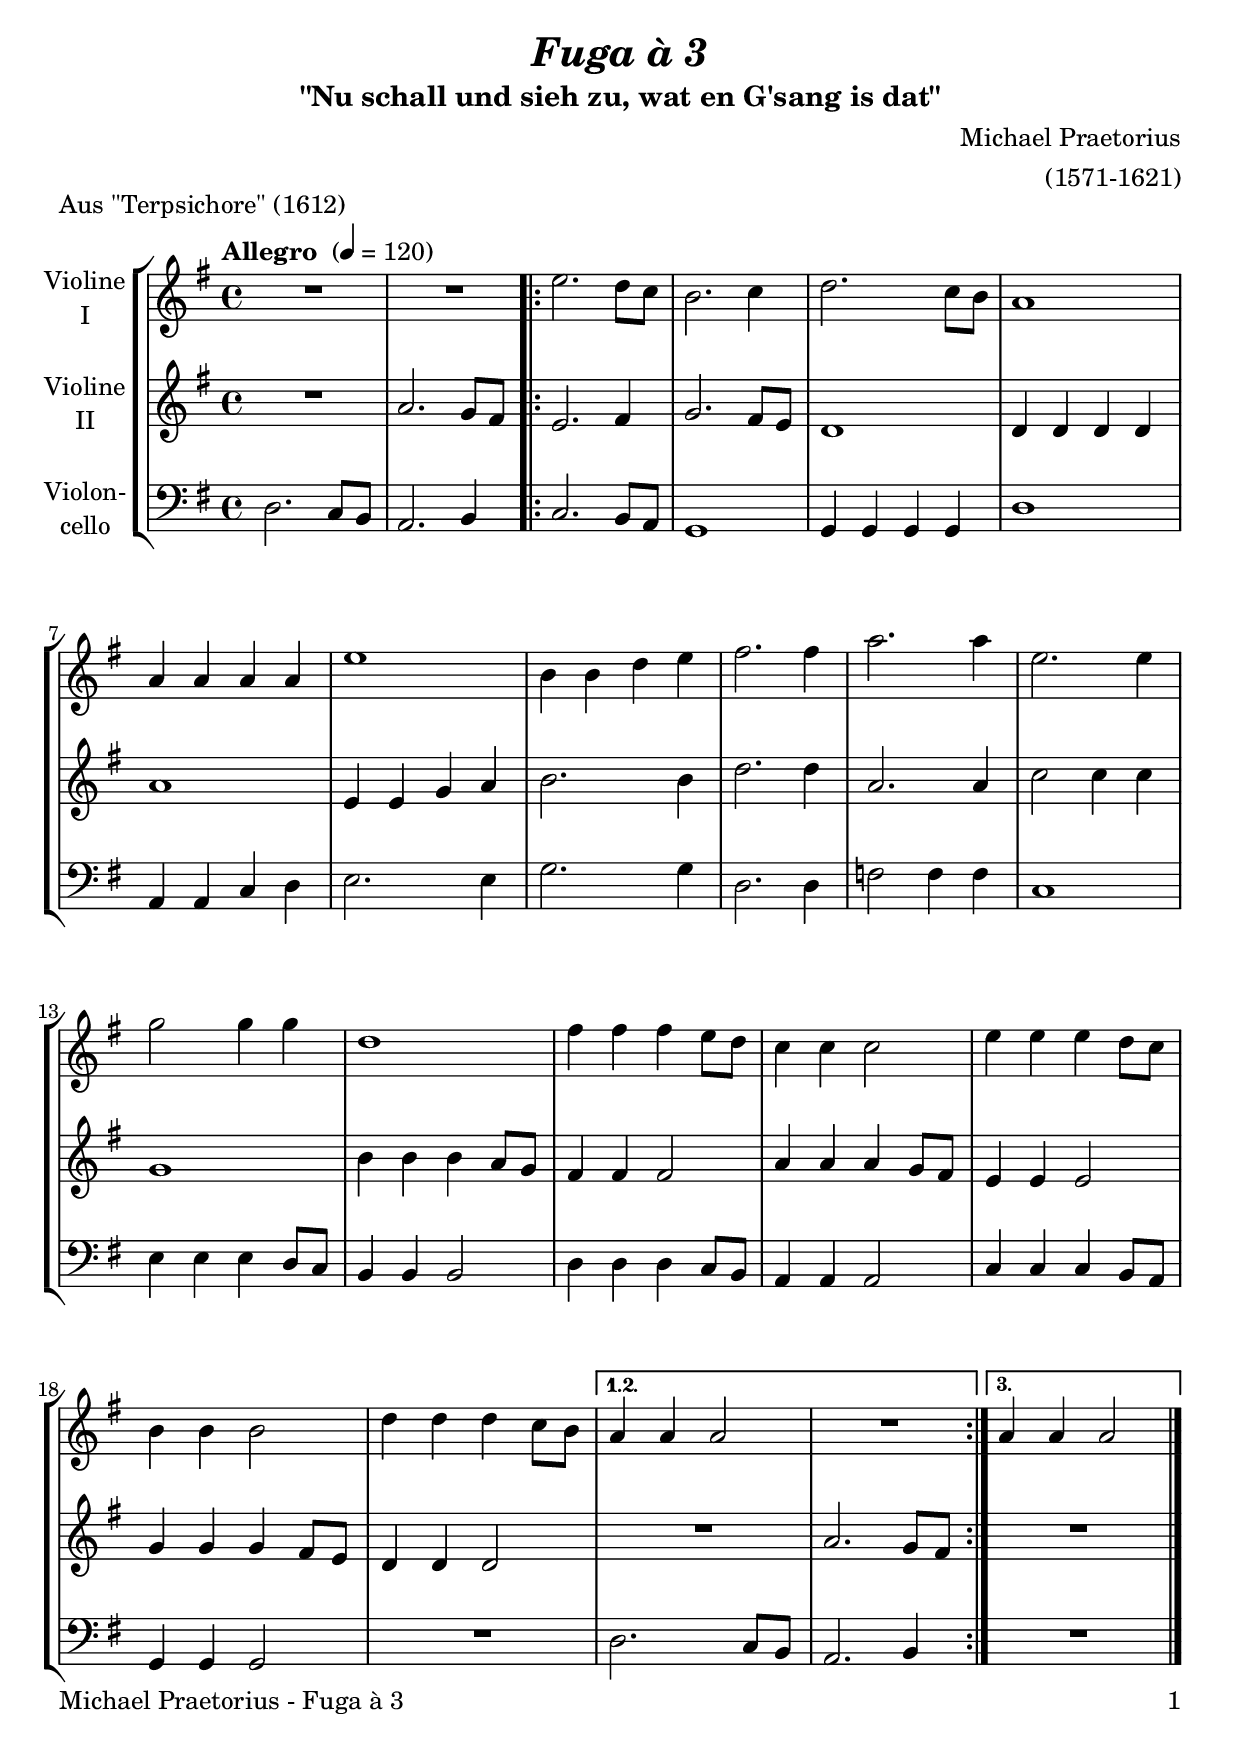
\version "2.20.2"
\include "deutsch.ly"

#(set-global-staff-size 22)

\header {
  title     = \markup \bold \italic "Fuga à 3"
  subtitle  = "\"Nu schall und sieh zu, wat en G'sang is dat\""
  composer  = "Michael Praetorius"
  arranger  = "(1571-1621)"
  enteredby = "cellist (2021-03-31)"
  piece     = "Aus \"Terpsichore\" (1612)"
}


voiceconsts = {
  \key c \major
  \time 4/4
  \clef "treble"
%  \numericTimeSignature
  \compressEmptyMeasures
  % Set default beaming for all staves
%  \set Timing.beamExceptions = #'()
%  \set Timing.baseMoment     = #(ly:make-moment 1 4)
%  \set Timing.beatStructure  = #'(1 1 1)
  \tempo "Allegro " 4=120
}

micl = "clarinet"
mifl = "flute"
miob = "oboe"
mifh = "french horn"
misx = "tenor sax"
mist = "string ensemble 1"
mivl = "violin"
miba = "cello"

boxa = { \bar "||" \mark \markup \box \italic "A" }
boxb = { \bar "||" \mark \markup \box \italic "B" }
boxc = { \bar "||" \mark \markup \box \italic "C" }
boxd = { \bar "||" \mark \markup \box \italic "D" }

gcod = \mark \markup \musicglyph "scripts.coda"
gseg = \mark \markup \musicglyph "scripts.segno"
rit  = \mark \markup \box \italic "rit."
simi = \markup \italic "simile"
toco = \mark \markup { \lower #1 "al Coda " { \musicglyph #"scripts.coda"} }

va = \relative c'' {
  \voiceconsts

  R1*2
  \repeat volta 3 {
    a2. g8 f
    e2. f4
    g2. f8 e

    d1
    d4 d d d
    a'1
    e4 e g a
    h2. h4
    d2. d4

    a2. a4
    c2 c4 c
    g1
    h4 h h a8 g
    f4 f f2

    a4 a a g8 f
    e4 e e2
    g4 g g f8 e
  }
  \alternative {
    { d4 d d2 | R1 }
    { d4 d d2 }
  } \bar "|."
}

vb = \relative c' {
  \voiceconsts

  R1
  d2. c8 h
  \repeat volta 3 {
    a2. h4
    c2. h8 a
    g1

    g4 g g g
    d'1
    a4 a c d
    e2. e4
    g2. g4
    d2. d4

    f2 f4 f
    c1
    e4 e e d8 c
    h4 h h2
    d4 d d c8 h

    a4 a a2
    c4 c c h8 a
    g4 g g2
  }
  \alternative {
    { R1 | d'2. c8 h }
    { R1 }
  } \bar "|."
}

vc = \relative c' {
  \voiceconsts
  \clef "bass"

  g2. f8 e
  d2. e4
  \repeat volta 3 {
    f2. e8 d
    c1
    c4 c c c

    g'1
    d4 d f g
    a2. a4
    c2. c4
    g2. g4
    b2 b4 b

    f1
    a4 a a g8 f
    e4 e e2
    g4 g g f8 e
    d4 d d2

    f4 f f e8 d
    c4 c c2
    R1
  }
  \alternative {
    { g'2. f8 e | d2. e4 }
    { R1 }
  } \bar "|."
}


music = \new StaffGroup <<
      \new Staff {
	\set Staff.midiInstrument = \mivl
	\set Staff.instrumentName = \markup \center-column { "Violine" "I" }
	\transpose c g { \va }
      }

      \new Staff {
	\set Staff.midiInstrument = \mivl
	\set Staff.instrumentName = \markup \center-column { "Violine" "II" }
	\transpose c g { \vb }
      }

      \new Staff {
	\set Staff.midiInstrument = \miba
	\set Staff.instrumentName = \markup \center-column { "Violon-" "cello" }
	\transpose c g, { \vc }
      }
>>

\book {
   \paper {
    print-page-number = ##t
    print-first-page-number = ##t
    ragged-last-bottom = ##f
    oddHeaderMarkup = \markup \null
    evenHeaderMarkup = \markup \null
    oddFooterMarkup = \markup {
      \fill-line {
        \on-the-fly #print-page-number-check-first
        "Michael Praetorius - Fuga à 3" \fromproperty #'page:page-number-string
      }
    }
    evenFooterMarkup = \oddFooterMarkup
  } \score {
    \music
    \layout {}
  }

  \score {
    \unfoldRepeats \music

    \midi {
      \context {
        \Score
      }
    }
  }
}